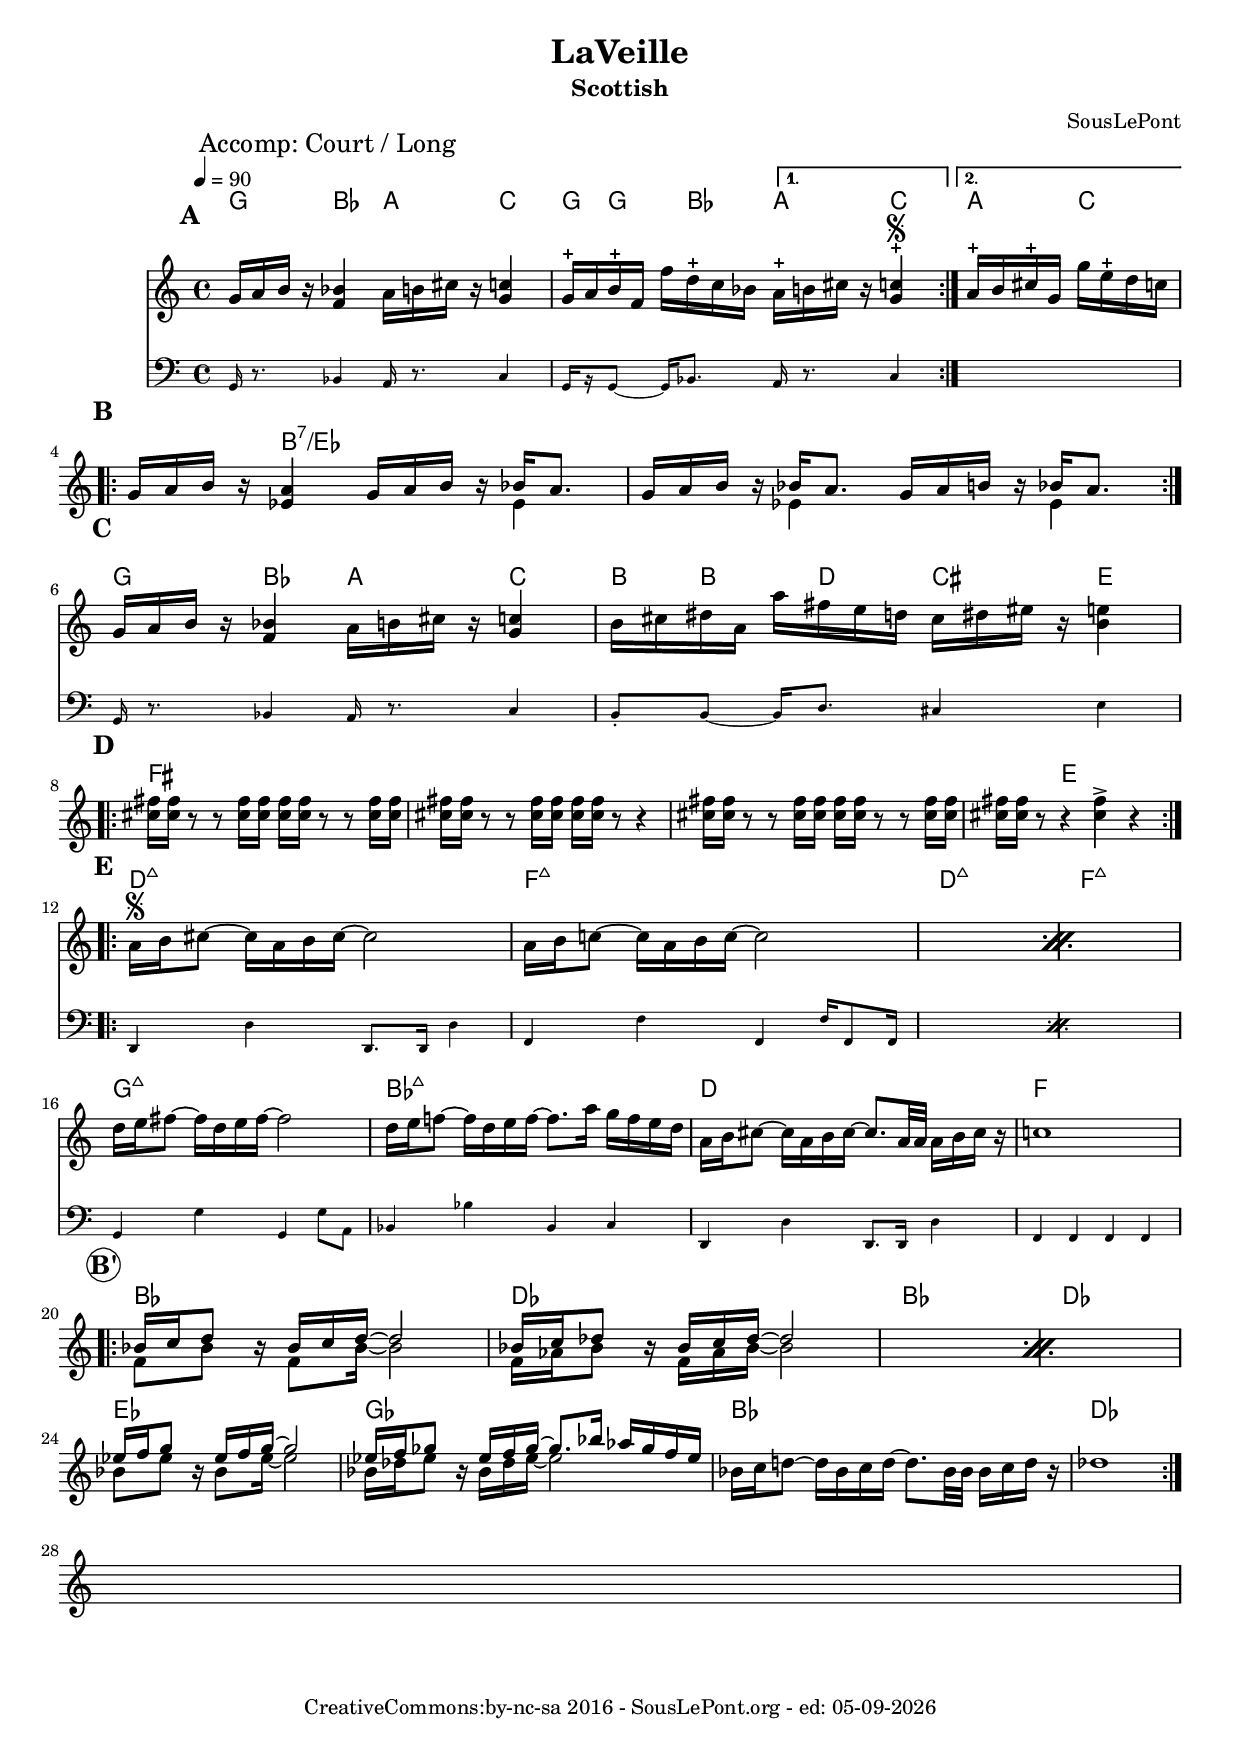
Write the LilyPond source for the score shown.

\version "2.10.0"
#(set-default-paper-size "a4")
#(set-global-staff-size 18)

\header{
	title = "LaVeille"
	subtitle = "Scottish"
	composer = "SousLePont"
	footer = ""
        date = # ( strftime "%d-%m-%Y" ( localtime ( current-time ) ) )
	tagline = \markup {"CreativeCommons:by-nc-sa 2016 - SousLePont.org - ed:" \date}
	dedication = ""
}
%Décommente la ligne suivante pour gagner de la place
%\paper {between-system-space = 1.0\cm between-system-padding = 1 ragged-bottom=##f ragged-last-bottom=##f }
pipeSymbol = {\bar ":|:" \break \mark \default}

harmonies = { \chords {
\time 4/4
\tempo 4 = 90
\mark \default
\repeat volta 2 {g\mark"Accomp: Court / Long" bes a c g8 g8. bes8.}\alternative {{a4 c }{a c}}\break
\mark \default \repeat volta 2{
s4 b:7/es s2 s s \break }
\mark \default
g4 bes a c  b8 b8.  d8. cis4 e4 \break
\mark \default \repeat volta 2{
fis1 s s s4 e2. \break }
\mark \default
\repeat volta 2{
d1:maj7 f1:maj7 d1:maj7 f1:maj7 \break
g1:maj7 bes1:maj7 d f
\mark \markup \circle \bold "B'" \break
\repeat volta 2{
bes1 des bes des es ges bes des  
}

}

}}
melodie   = \relative c'' { 
g16 a b r < f bes >4 a16 b cis r <g c>4
g16-+ a b-+ f f' d-+ c bes 
 a-+ b cis r <c g>4-+ \segno
 \partial 2 a16-+ b cis-+ g g' e-+ d c
 
g16 a b r < a es>4 \repeat unfold 3 { g16 a b r <<  {bes16 a8.}\\es4>>  }
 
g16 a b r < f bes >4 a16 b cis r <g c>4 
b16 cis dis a a'fis e d cis dis eis r <b e>4

<cis fis>16 q r8 r q16 q q q r8 r q16 q <cis fis>16 q r8 r q16 q q q r8 r4
<cis fis>16 q r8 r q16 q q q r8 r q16 q <cis fis>16 q r8 r4 q4-> r
 

\repeat percent 2{a16\segno b cis!8 ~cis16 a b cis~cis2 a16 b c!8 ~c16 a b c~c2}
d16 e fis!8 ~fis16 d e fis~fis2 d16 e f!8 ~f16 d16 e f16~ f8. a16 g f e d
a16 b cis!8 ~cis16 a b cis~cis8. a32 a a16 b cis r c!1

\repeat percent 2 {
  <<{bes16 c d8 }\\{f,8 [bes]}>> r16 <<{bes16 c d16~d2 }\\{f,8 [bes16]~bes2}>>
  <<{bes16 c des8 }\\{f,16 aes bes8}>> r16 <<{bes16 c des16~des2 }\\{f,16 aes bes16~bes2}>>
}\break

<<{es16 f g8 }\\{bes,8 [es]}>> r16 <<{es16 f g16~g2 }\\{bes,8 [es16]~es2}>>
<<{es16 f ges8 }\\{bes,16 des es8}>> r16 <<{es16 f ges16~ ges8. bes16 as ges f es }\\{bes16 des es16~es2}>>
   bes16 c d!8 ~d16 bes c d~d8. bes32 bes bes16 c d r des!1 \break
   s


}

droite    = \transpose c c { 

}
gauche    = \relative c { 
g16 r8. bes4 a16 r8. c4 g16 [r g8] ~g16 bes8. a16 r8. c4  
s2 s s s s 
g16 r8. bes4 a16 r8. c4 b8-. b8~ b16 d8. cis4 e  
s1 s s s 
\repeat percent 2 {d,4 d' d,8. d16  d'4
f,4 f' f, f'16 f,8 f16}
g4 g' g,4 g'8 a,  
bes4 bes' bes,4  c
d,4 d' d,8. d16  d'4
f,4 f f f 

}

\score {
  <<
	\new ChordNames \harmonies	%grave les accords au dessus 	
	\new Staff = "" { \clef "treble" \override Score.RehearsalMark #'padding = #5 \set Score.markFormatter = #format-mark-circle-letters \set Score.skipBars = ##t \melodie }

%	\new PianoStaff = "" <<
%       \new Staff = "droite" \with {\override StaffSymbol #'staff-space = #(magstep -3)\override StaffSymbol #'thickness = #(magstep -3)}  {\set fontSize = #-3 \droite }
       \new Staff = "gauche"   \with { \RemoveEmptyStaves \override StaffSymbol #'staff-space = #(magstep -3)\override StaffSymbol #'thickness = #(magstep -3)}  {\set fontSize = #-3 \clef "bass" \gauche }
%       >>
  >>    
  \midi {
    }
  \layout {}
}

